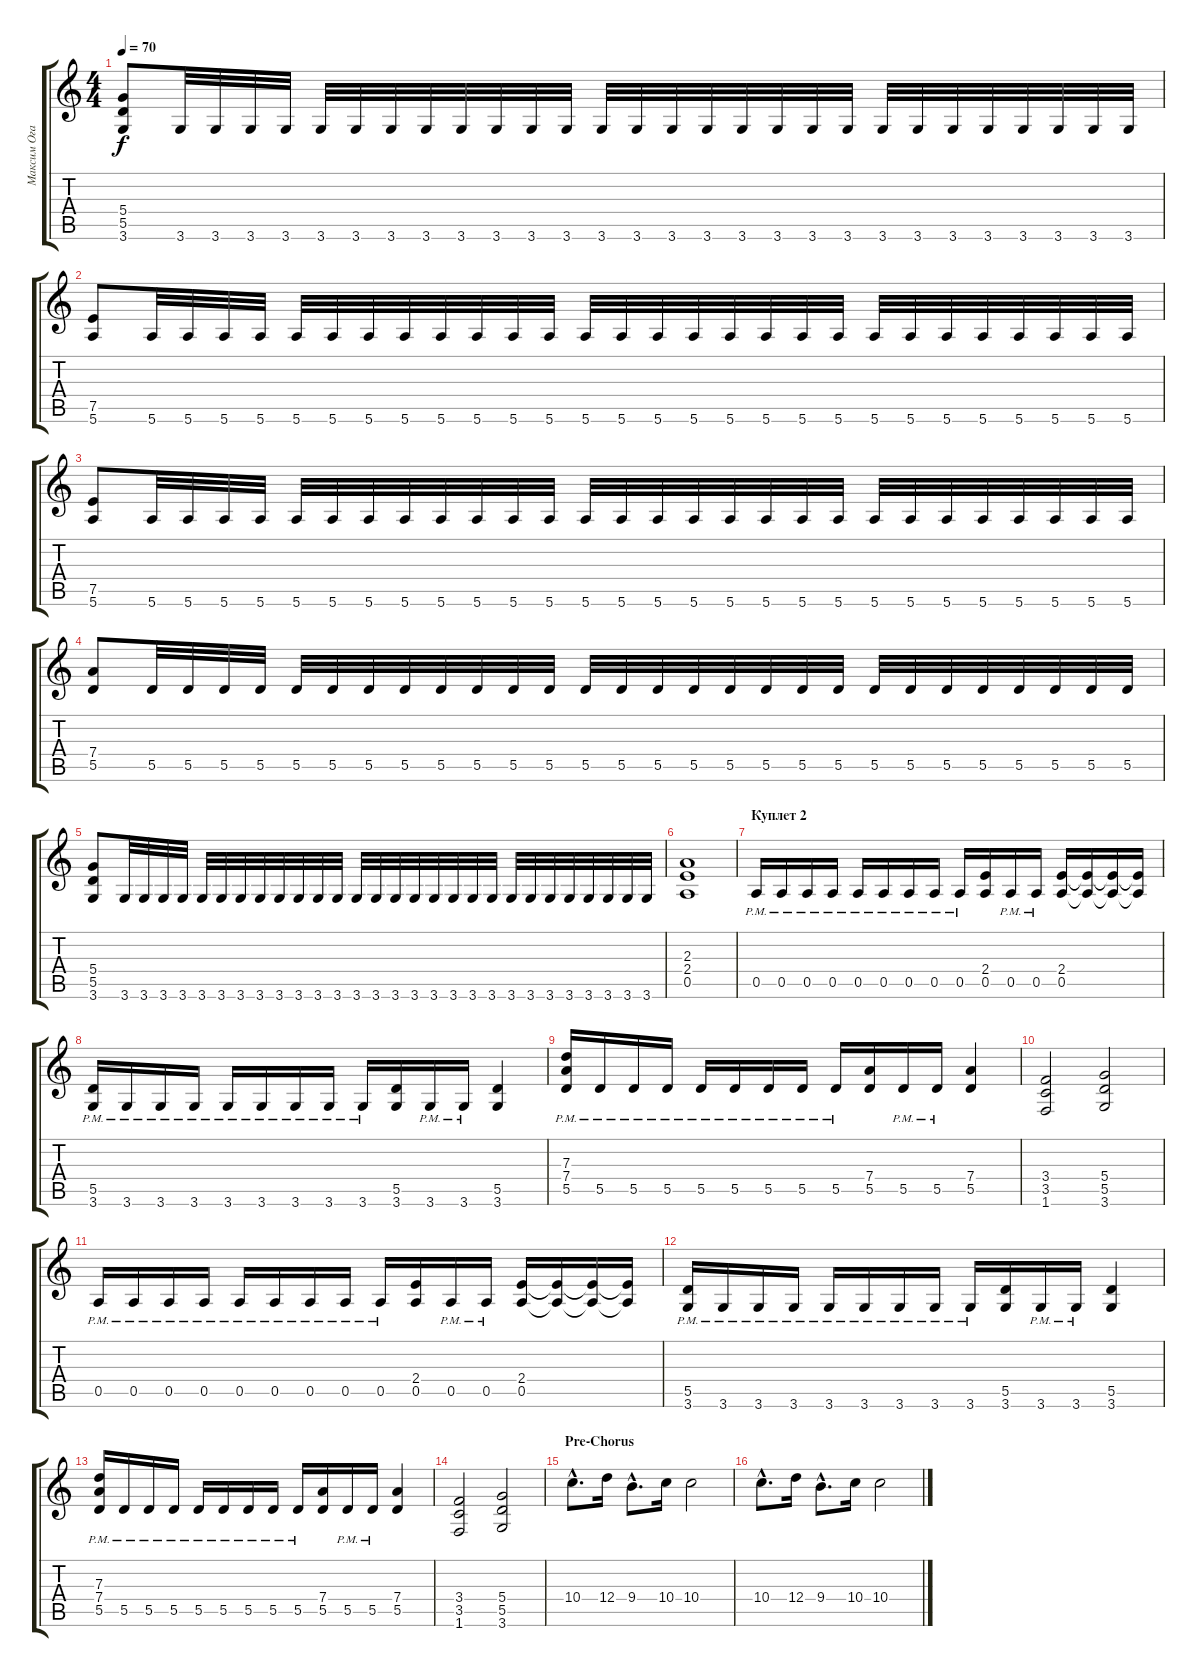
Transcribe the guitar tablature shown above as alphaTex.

\track ("Максим Огарь" "Максим Ога") {instrument overdrivenguitar}
\staff {score tabs}
\tuning (E4 B3 G3 D3 A2 E2) {hide}
\ts (4 4)
\tempo 70
\clef g2
\ks c
(5.4 5.5 3.6).8{dy f} 3.6.32 3.6.32 3.6.32 3.6.32 3.6.32 3.6.32 3.6.32 3.6.32 3.6.32 3.6.32 3.6.32 3.6.32 3.6.32 3.6.32 3.6.32 3.6.32 3.6.32 3.6.32 3.6.32 3.6.32 3.6.32 3.6.32 3.6.32 3.6.32 3.6.32 3.6.32 3.6.32 3.6.32 |
(7.5 5.6).8 5.6.32 5.6.32 5.6.32 5.6.32 5.6.32 5.6.32 5.6.32 5.6.32 5.6.32 5.6.32 5.6.32 5.6.32 5.6.32 5.6.32 5.6.32 5.6.32 5.6.32 5.6.32 5.6.32 5.6.32 5.6.32 5.6.32 5.6.32 5.6.32 5.6.32 5.6.32 5.6.32 5.6.32 |
(7.5 5.6).8 5.6.32 5.6.32 5.6.32 5.6.32 5.6.32 5.6.32 5.6.32 5.6.32 5.6.32 5.6.32 5.6.32 5.6.32 5.6.32 5.6.32 5.6.32 5.6.32 5.6.32 5.6.32 5.6.32 5.6.32 5.6.32 5.6.32 5.6.32 5.6.32 5.6.32 5.6.32 5.6.32 5.6.32 |
(7.4 5.5).8 5.5.32 5.5.32 5.5.32 5.5.32 5.5.32 5.5.32 5.5.32 5.5.32 5.5.32 5.5.32 5.5.32 5.5.32 5.5.32 5.5.32 5.5.32 5.5.32 5.5.32 5.5.32 5.5.32 5.5.32 5.5.32 5.5.32 5.5.32 5.5.32 5.5.32 5.5.32 5.5.32 5.5.32 |
(5.4 5.5 3.6).8 3.6.32 3.6.32 3.6.32 3.6.32 3.6.32 3.6.32 3.6.32 3.6.32 3.6.32 3.6.32 3.6.32 3.6.32 3.6.32 3.6.32 3.6.32 3.6.32 3.6.32 3.6.32 3.6.32 3.6.32 3.6.32 3.6.32 3.6.32 3.6.32 3.6.32 3.6.32 3.6.32 3.6.32 |
(2.3 2.4 0.5).1 |
\section ("" "Куплет 2")
0.5{pm}.16{instrument distortionguitar} 0.5{pm}.16 0.5{pm}.16 0.5{pm}.16 0.5{pm}.16 0.5{pm}.16 0.5{pm}.16 0.5{pm}.16 0.5{pm}.16 (2.4 0.5).16 0.5{pm}.16 0.5{pm}.16 (2.4 0.5).16 (2.4{t} 0.5{t}).16 (2.4{t} 0.5{t}).16 (2.4{t} 0.5{t}).16 |
(5.5{pm} 3.6).16 3.6{pm}.16 3.6{pm}.16 3.6{pm}.16 3.6{pm}.16 3.6{pm}.16 3.6{pm}.16 3.6{pm}.16 3.6{pm}.16 (5.5 3.6).16 3.6{pm}.16 3.6{pm}.16 (5.5 3.6).4 |
(7.3{pm} 7.4{pm} 5.5{pm}).16 5.5{pm}.16 5.5{pm}.16 5.5{pm}.16 5.5{pm}.16 5.5{pm}.16 5.5{pm}.16 5.5{pm}.16 5.5{pm}.16 (7.4 5.5).16 5.5{pm}.16 5.5{pm}.16 (7.4 5.5).4 |
(3.4 3.5 1.6).2 (5.4 5.5 3.6).2 |
0.5{pm}.16{instrument distortionguitar} 0.5{pm}.16 0.5{pm}.16 0.5{pm}.16 0.5{pm}.16 0.5{pm}.16 0.5{pm}.16 0.5{pm}.16 0.5{pm}.16 (2.4 0.5).16 0.5{pm}.16 0.5{pm}.16 (2.4 0.5).16 (2.4{t} 0.5{t}).16 (2.4{t} 0.5{t}).16 (2.4{t} 0.5{t}).16 |
(5.5{pm} 3.6).16 3.6{pm}.16 3.6{pm}.16 3.6{pm}.16 3.6{pm}.16 3.6{pm}.16 3.6{pm}.16 3.6{pm}.16 3.6{pm}.16 (5.5 3.6).16 3.6{pm}.16 3.6{pm}.16 (5.5 3.6).4 |
(7.3{pm} 7.4{pm} 5.5{pm}).16 5.5{pm}.16 5.5{pm}.16 5.5{pm}.16 5.5{pm}.16 5.5{pm}.16 5.5{pm}.16 5.5{pm}.16 5.5{pm}.16 (7.4 5.5).16 5.5{pm}.16 5.5{pm}.16 (7.4 5.5).4 |
(3.4 3.5 1.6).2 (5.4 5.5 3.6).2 |
\section ("" "Pre-Chorus")
10.4{hac}.8{d balance 0} 12.4.16 9.4{hac}.8{d} 10.4.16 10.4.2 |
10.4{hac}.8{d} 12.4.16 9.4{hac}.8{d} 10.4.16 10.4.2
